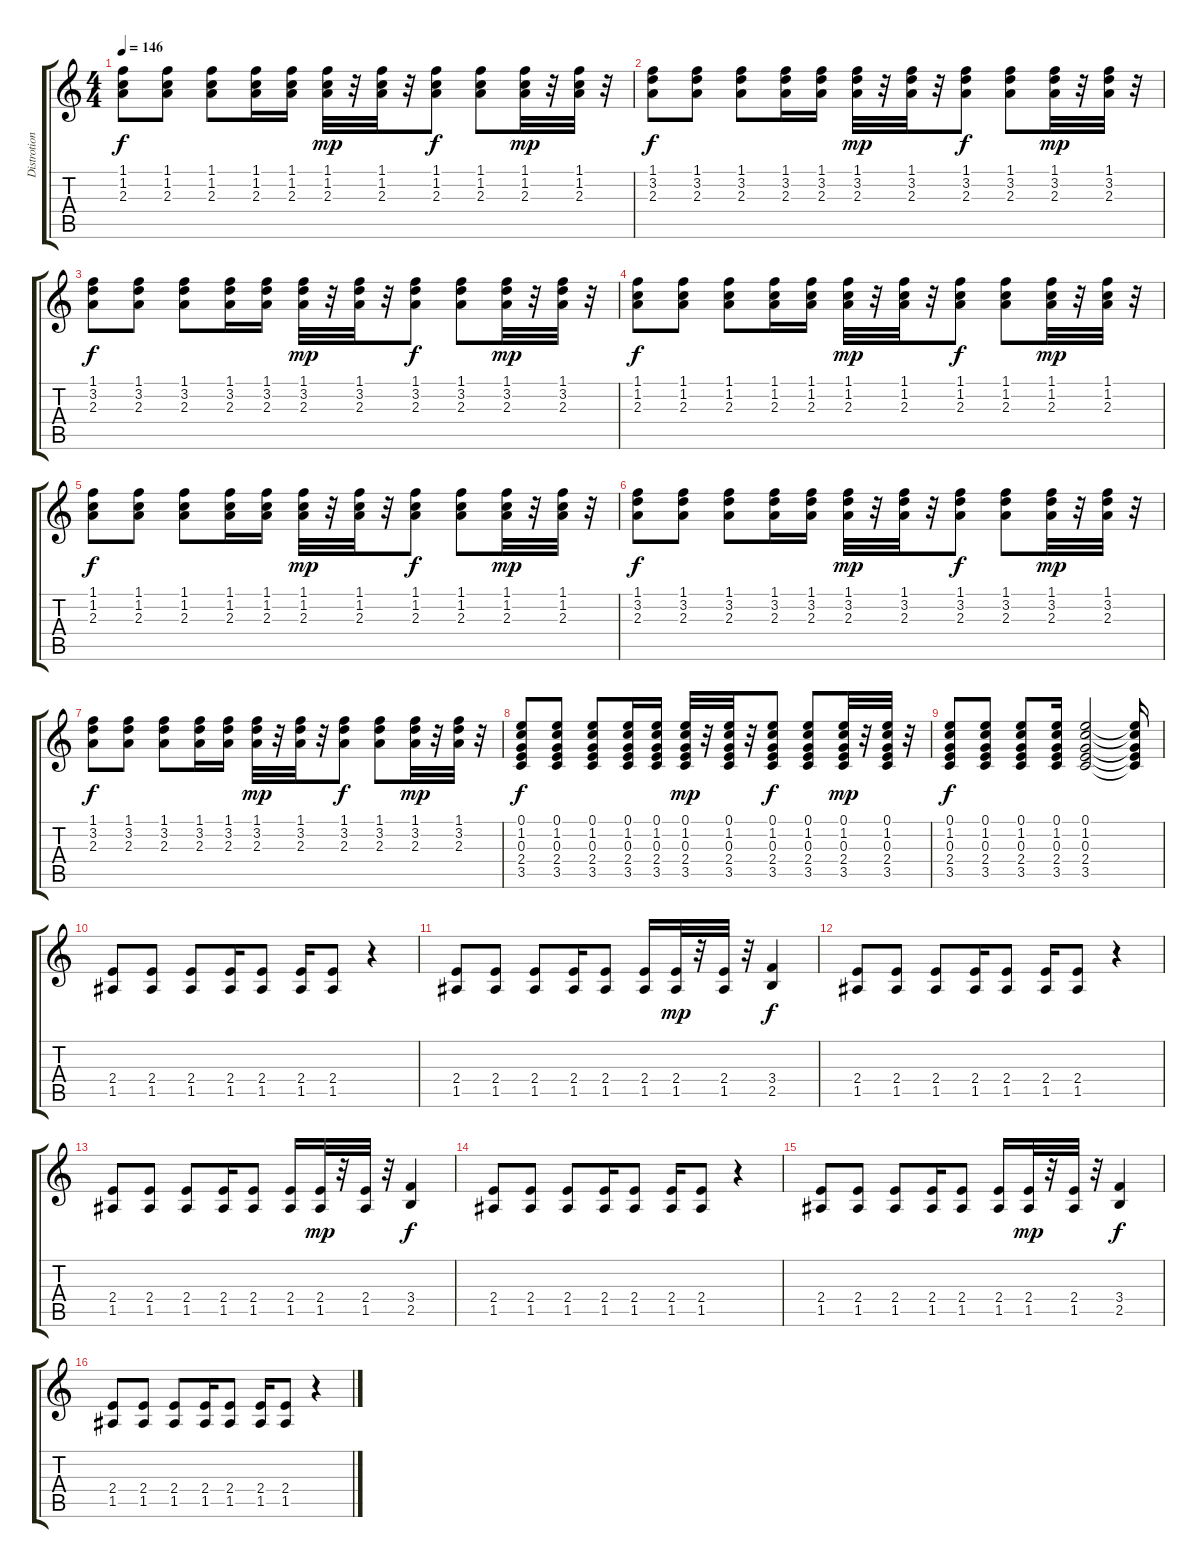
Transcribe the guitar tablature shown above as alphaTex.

\track ("Distrotion Guitar" "Distrotion") {instrument distortionguitar}
\staff {score tabs}
\tuning (E4 B3 G3 D3 A2 E2) {hide}
\ts (4 4)
\tempo 146
\clef g2
\ks c
(1.1 1.2 2.3).8{dy f} (1.1 1.2 2.3).8 (1.1 1.2 2.3).8 (1.1 1.2 2.3).16 (1.1 1.2 2.3).16 (1.1 1.2 2.3).32{dy mp} r.32 (1.1 1.2 2.3).32 r.32 (1.1 1.2 2.3).8{dy f} (1.1 1.2 2.3).8 (1.1 1.2 2.3).32{dy mp} r.32 (1.1 1.2 2.3).32 r.32 |
(1.1 3.2 2.3).8{dy f} (1.1 3.2 2.3).8 (1.1 3.2 2.3).8 (1.1 3.2 2.3).16 (1.1 3.2 2.3).16 (1.1 3.2 2.3).32{dy mp} r.32 (1.1 3.2 2.3).32 r.32 (1.1 3.2 2.3).8{dy f} (1.1 3.2 2.3).8 (1.1 3.2 2.3).32{dy mp} r.32 (1.1 3.2 2.3).32 r.32 |
(1.1 3.2 2.3).8{dy f} (1.1 3.2 2.3).8 (1.1 3.2 2.3).8 (1.1 3.2 2.3).16 (1.1 3.2 2.3).16 (1.1 3.2 2.3).32{dy mp} r.32 (1.1 3.2 2.3).32 r.32 (1.1 3.2 2.3).8{dy f} (1.1 3.2 2.3).8 (1.1 3.2 2.3).32{dy mp} r.32 (1.1 3.2 2.3).32 r.32 |
(1.1 1.2 2.3).8{dy f} (1.1 1.2 2.3).8 (1.1 1.2 2.3).8 (1.1 1.2 2.3).16 (1.1 1.2 2.3).16 (1.1 1.2 2.3).32{dy mp} r.32 (1.1 1.2 2.3).32 r.32 (1.1 1.2 2.3).8{dy f} (1.1 1.2 2.3).8 (1.1 1.2 2.3).32{dy mp} r.32 (1.1 1.2 2.3).32 r.32 |
(1.1 1.2 2.3).8{dy f} (1.1 1.2 2.3).8 (1.1 1.2 2.3).8 (1.1 1.2 2.3).16 (1.1 1.2 2.3).16 (1.1 1.2 2.3).32{dy mp} r.32 (1.1 1.2 2.3).32 r.32 (1.1 1.2 2.3).8{dy f} (1.1 1.2 2.3).8 (1.1 1.2 2.3).32{dy mp} r.32 (1.1 1.2 2.3).32 r.32 |
(1.1 3.2 2.3).8{dy f} (1.1 3.2 2.3).8 (1.1 3.2 2.3).8 (1.1 3.2 2.3).16 (1.1 3.2 2.3).16 (1.1 3.2 2.3).32{dy mp} r.32 (1.1 3.2 2.3).32 r.32 (1.1 3.2 2.3).8{dy f} (1.1 3.2 2.3).8 (1.1 3.2 2.3).32{dy mp} r.32 (1.1 3.2 2.3).32 r.32 |
(1.1 3.2 2.3).8{dy f} (1.1 3.2 2.3).8 (1.1 3.2 2.3).8 (1.1 3.2 2.3).16 (1.1 3.2 2.3).16 (1.1 3.2 2.3).32{dy mp} r.32 (1.1 3.2 2.3).32 r.32 (1.1 3.2 2.3).8{dy f} (1.1 3.2 2.3).8 (1.1 3.2 2.3).32{dy mp} r.32 (1.1 3.2 2.3).32 r.32 |
(0.1 1.2 0.3 2.4 3.5).8{dy f} (0.1 1.2 0.3 2.4 3.5).8 (0.1 1.2 0.3 2.4 3.5).8 (0.1 1.2 0.3 2.4 3.5).16 (0.1 1.2 0.3 2.4 3.5).16 (0.1 1.2 0.3 2.4 3.5).32{dy mp} r.32 (0.1 1.2 0.3 2.4 3.5).32 r.32 (0.1 1.2 0.3 2.4 3.5).8{dy f} (0.1 1.2 0.3 2.4 3.5).8 (0.1 1.2 0.3 2.4 3.5).32{dy mp} r.32 (0.1 1.2 0.3 2.4 3.5).32 r.32 |
(0.1 1.2 0.3 2.4 3.5).8{dy f} (0.1 1.2 0.3 2.4 3.5).8 (0.1 1.2 0.3 2.4 3.5).8 (0.1 1.2 0.3 2.4 3.5).16 (0.1 1.2 0.3 2.4 3.5).2 (0.1{t} 1.2{t} 0.3{t} 2.4{t} 3.5{t}).16 |
(2.4 1.5).8 (2.4 1.5).8 (2.4 1.5).8 (2.4 1.5).16 (2.4 1.5).8 (2.4 1.5).16 (2.4 1.5).8 r.4 |
(2.4 1.5).8 (2.4 1.5).8 (2.4 1.5).8 (2.4 1.5).16 (2.4 1.5).8 (2.4 1.5).16 (2.4 1.5).32{dy mp} r.32 (2.4 1.5).32 r.32 (3.4 2.5).4{dy f} |
(2.4 1.5).8 (2.4 1.5).8 (2.4 1.5).8 (2.4 1.5).16 (2.4 1.5).8 (2.4 1.5).16 (2.4 1.5).8 r.4 |
(2.4 1.5).8 (2.4 1.5).8 (2.4 1.5).8 (2.4 1.5).16 (2.4 1.5).8 (2.4 1.5).16 (2.4 1.5).32{dy mp} r.32 (2.4 1.5).32 r.32 (3.4 2.5).4{dy f} |
(2.4 1.5).8 (2.4 1.5).8 (2.4 1.5).8 (2.4 1.5).16 (2.4 1.5).8 (2.4 1.5).16 (2.4 1.5).8 r.4 |
(2.4 1.5).8 (2.4 1.5).8 (2.4 1.5).8 (2.4 1.5).16 (2.4 1.5).8 (2.4 1.5).16 (2.4 1.5).32{dy mp} r.32 (2.4 1.5).32 r.32 (3.4 2.5).4{dy f} |
(2.4 1.5).8 (2.4 1.5).8 (2.4 1.5).8 (2.4 1.5).16 (2.4 1.5).8 (2.4 1.5).16 (2.4 1.5).8 r.4
